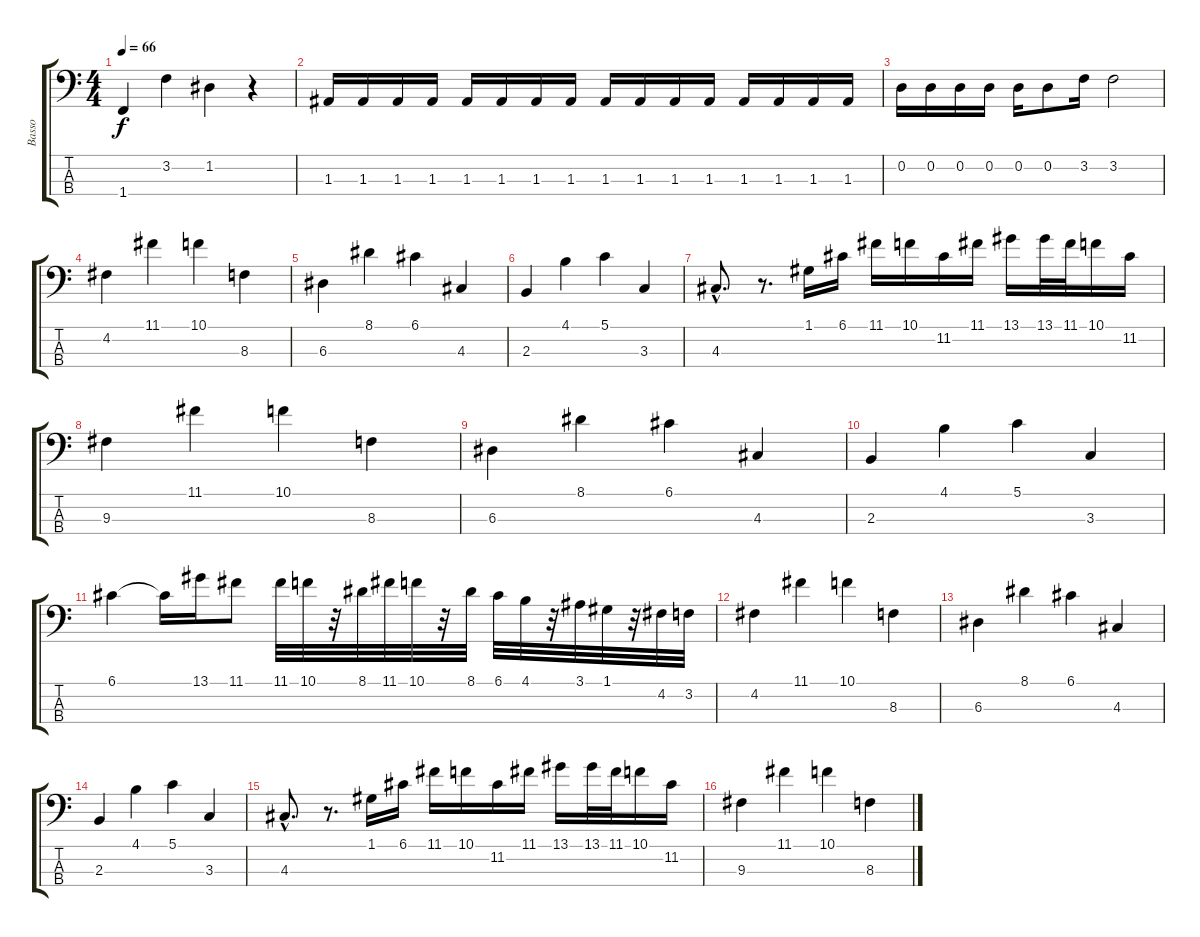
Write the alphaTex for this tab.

\track ("Basso" "Basso") {instrument electricbassfinger}
\staff {score tabs}
\tuning (G2 D2 A1 E1) {hide}
\ts (4 4)
\tempo 66
\clef f4
\ks c
1.4.4{dy f} 3.2.4 1.2.4 r.4 |
1.3.16 1.3.16 1.3.16 1.3.16 1.3.16 1.3.16 1.3.16 1.3.16 1.3.16 1.3.16 1.3.16 1.3.16 1.3.16 1.3.16 1.3.16 1.3.16 |
0.2.16 0.2.16 0.2.16 0.2.16 0.2.16 0.2.8 3.2.16 3.2.2 |
4.2.4 11.1.4 10.1.4 8.3.4 |
6.3.4 8.1.4 6.1.4 4.3.4 |
2.3.4 4.1.4 5.1.4 3.3.4 |
4.3{hac}.8{d} r.8{d} 1.1.16 6.1.16 11.1.16 10.1.16 11.2.16 11.1.16 13.1.16 13.1.32 11.1.32 10.1.16 11.2.16 |
9.3.4 11.1.4 10.1.4 8.3.4 |
6.3.4 8.1.4 6.1.4 4.3.4 |
2.3.4 4.1.4 5.1.4 3.3.4 |
6.1.4 6.1{t}.16 13.1.16 11.1.8 11.1.32 10.1.32 r.32 8.1.32 11.1.32 10.1.32 r.32 8.1.32 6.1.32 4.1.32 r.32 3.1.32 1.1.32 r.32 4.2.32 3.2.32 |
4.2.4 11.1.4 10.1.4 8.3.4 |
6.3.4 8.1.4 6.1.4 4.3.4 |
2.3.4 4.1.4 5.1.4 3.3.4 |
4.3{hac}.8{d} r.8{d} 1.1.16 6.1.16 11.1.16 10.1.16 11.2.16 11.1.16 13.1.16 13.1.32 11.1.32 10.1.16 11.2.16 |
9.3.4 11.1.4 10.1.4 8.3.4
